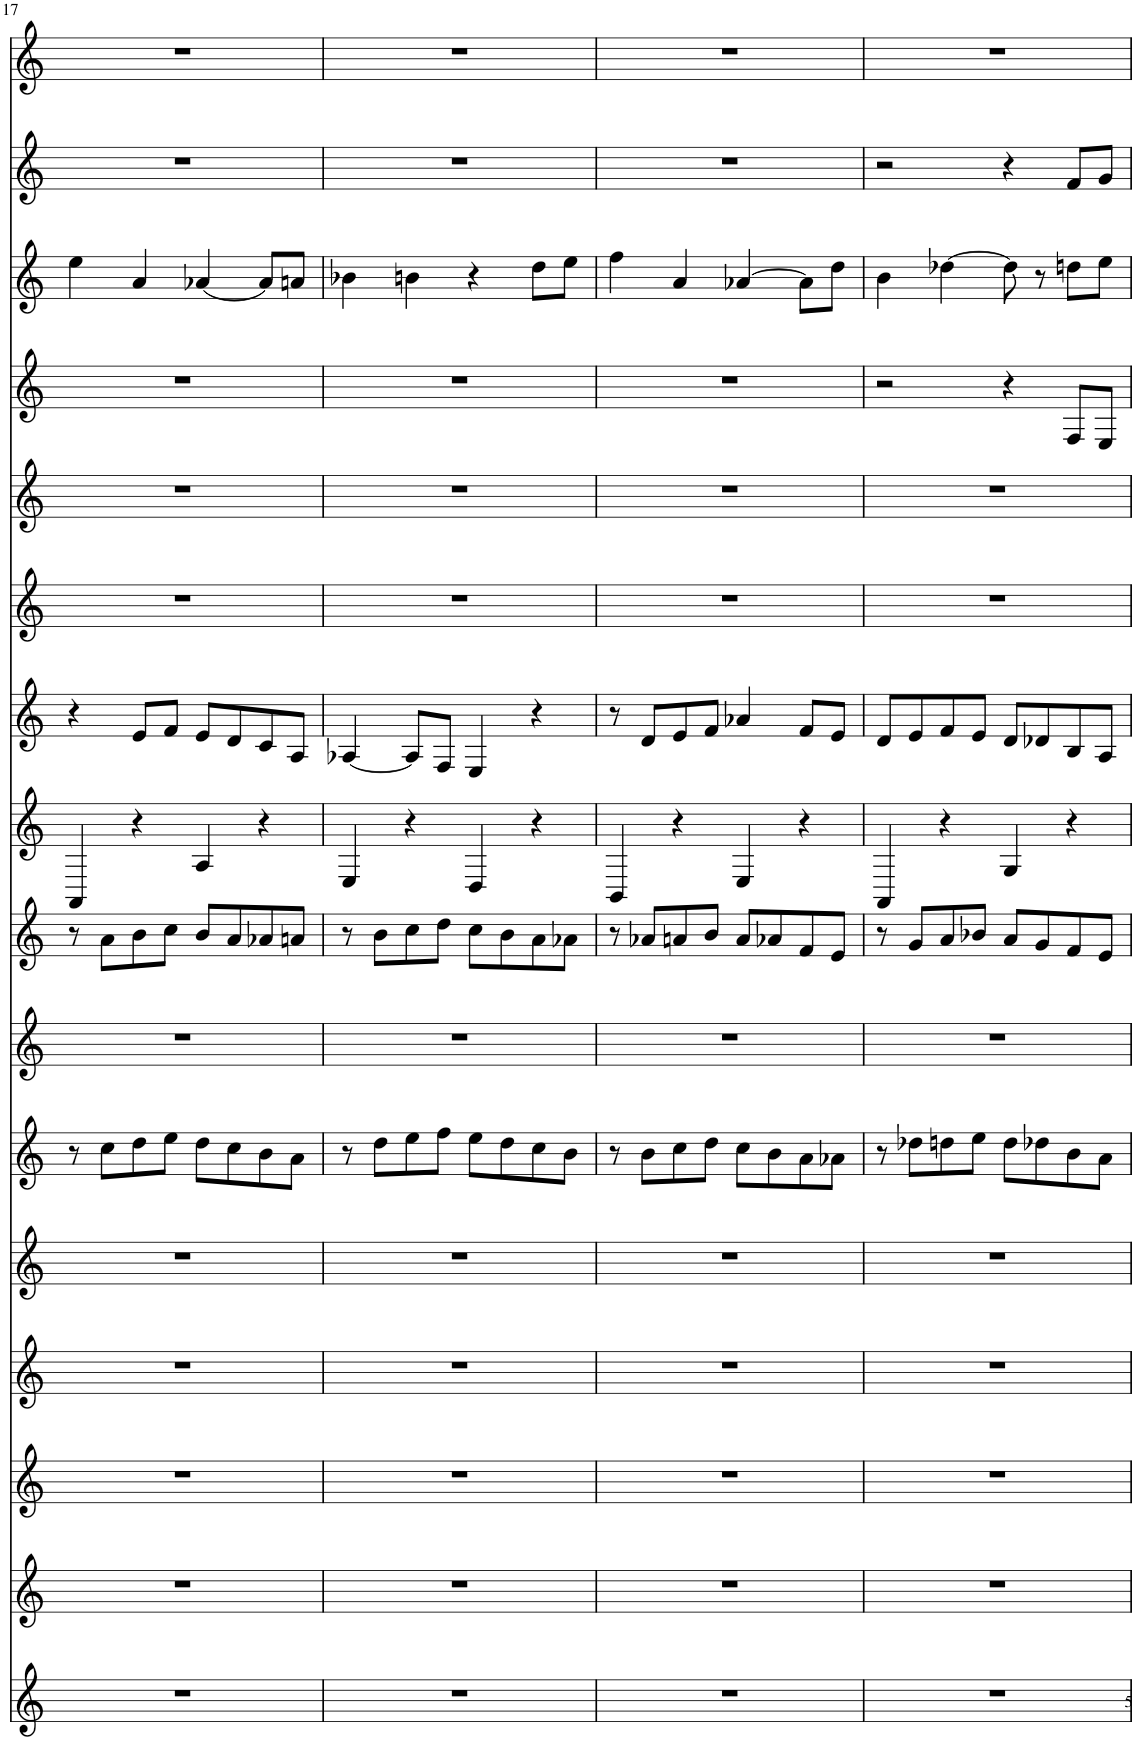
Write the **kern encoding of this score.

**kern	**kern	**kern	**kern	**kern	**kern	**kern	**kern	**kern	**kern	**kern	**kern	**kern	**kern	**kern	**kern
*part16	*part15	*part14	*part13	*part12	*part11	*part10	*part9	*part8	*part7	*part6	*part5	*part4	*part3	*part2	*part1
*staff16	*staff15	*staff14	*staff13	*staff12	*staff11	*staff10	*staff9	*staff8	*staff7	*staff6	*staff5	*staff4	*staff3	*staff2	*staff1
*I"posaune	*I"horn 2	*I"horn 1	*I"fluegel	*I"fagott	*I"clarin	*I"oboe	*I"floete	*I"baesser	*I"chelli	*I"bratschen	*I"geigen	*I"bass	*I"tenor	*I"alt	*I"sopran
*	*	*	*	*	*	*	*	*	*	*	*	*I'B	*I'T	*I'A	*I'S
!!LO:PB:g=z
*clefG2	*clefG2	*clefG2	*clefG2	*clefG2	*clefG2	*clefG2	*clefG2	*clefG2	*clefG2	*clefG2	*clefG2	*clefG2	*clefG2	*clefG2	*clefG2
*	*	*	*Trd7c12	*	*	*	*	*	*	*Trd12c21	*Trd8c14	*	*	*	*
*k[]	*k[]	*k[]	*k[]	*k[]	*k[]	*k[]	*k[]	*k[]	*k[]	*k[]	*k[]	*k[]	*k[]	*k[]	*k[]
*M4/4	*M4/4	*M4/4	*M4/4	*M4/4	*M4/4	*M4/4	*M4/4	*M4/4	*M4/4	*M4/4	*M4/4	*M4/4	*M4/4	*M4/4	*M4/4
=17	=17	=17	=17	=17	=17	=17	=17	=17	=17	=17	=17	=17	=17	=17	=17
1r	1r	1r	1r	1r	8r	1r	8r	4AA/	4r	1r	1r	1r	4ee\	1r	1r
.	.	.	.	.	8cc\L	.	8a\L	.	.	.	.	.	.	.	.
.	.	.	.	.	8dd\	.	8b\	4r	8e/L	.	.	.	4a/	.	.
.	.	.	.	.	8ee\J	.	8cc\J	.	8f/J	.	.	.	.	.	.
.	.	.	.	.	8dd\L	.	8b/L	4A/	8e/L	.	.	.	[4a-X/	.	.
.	.	.	.	.	8cc\	.	8a/	.	8d/	.	.	.	.	.	.
.	.	.	.	.	8b\	.	8a-X/	4r	8c/	.	.	.	8a-/L]	.	.
.	.	.	.	.	8a\J	.	8an/J	.	8A/J	.	.	.	8an/J	.	.
=18	=18	=18	=18	=18	=18	=18	=18	=18	=18	=18	=18	=18	=18	=18	=18
1r	1r	1r	1r	1r	8r	1r	8r	4E/	[4A-X/	1r	1r	1r	4b-X\	1r	1r
.	.	.	.	.	8dd\L	.	8b\L	.	.	.	.	.	.	.	.
.	.	.	.	.	8ee\	.	8cc\	4r	8A-/L]	.	.	.	4bn\	.	.
.	.	.	.	.	8ff\J	.	8dd\J	.	8F/J	.	.	.	.	.	.
.	.	.	.	.	8ee\L	.	8cc\L	4D/	4E/	.	.	.	4r	.	.
.	.	.	.	.	8dd\	.	8b\	.	.	.	.	.	.	.	.
.	.	.	.	.	8cc\	.	8a\	4r	4r	.	.	.	8dd\L	.	.
.	.	.	.	.	8b\J	.	8a-X\J	.	.	.	.	.	8ee\J	.	.
=19	=19	=19	=19	=19	=19	=19	=19	=19	=19	=19	=19	=19	=19	=19	=19
1r	1r	1r	1r	1r	8r	1r	8r	4BB/	8r	1r	1r	1r	4ff\	1r	1r
.	.	.	.	.	8b\L	.	8a-X/L	.	8d/L	.	.	.	.	.	.
.	.	.	.	.	8cc\	.	8an/	4r	8e/	.	.	.	4a/	.	.
.	.	.	.	.	8dd\J	.	8b/J	.	8f/J	.	.	.	.	.	.
.	.	.	.	.	8cc\L	.	8a/L	4E/	4a-X/	.	.	.	[4a-X/	.	.
.	.	.	.	.	8b\	.	8a-X/	.	.	.	.	.	.	.	.
.	.	.	.	.	8a\	.	8f/	4r	8f/L	.	.	.	8a-\L]	.	.
.	.	.	.	.	8a-X\J	.	8e/J	.	8e/J	.	.	.	8dd\J	.	.
=20	=20	=20	=20	=20	=20	=20	=20	=20	=20	=20	=20	=20	=20	=20	=20
1r	1r	1r	1r	1r	8r	1r	8r	4AA/	8d/L	1r	1r	2r	4b\	2r	1r
.	.	.	.	.	8dd-X\L	.	8g/L	.	8e/	.	.	.	.	.	.
.	.	.	.	.	8ddn\	.	8a/	4r	8f/	.	.	.	[4dd-X\	.	.
.	.	.	.	.	8ee\J	.	8b-X/J	.	8e/J	.	.	.	.	.	.
.	.	.	.	.	8dd\L	.	8a/L	4G/	8d/L	.	.	4r	8dd-\]	4r	.
.	.	.	.	.	8dd-X\	.	8g/	.	8d-X/	.	.	.	8r	.	.
.	.	.	.	.	8b\	.	8f/	4r	8B/	.	.	8F/L	8ddn\L	8f/L	.
.	.	.	.	.	8a\J	.	8e/J	.	8A/J	.	.	8E/J	8ee\J	8g/J	.
=	=	=	=	=	=	=	=	=	=	=	=	=	=	=	=
*-	*-	*-	*-	*-	*-	*-	*-	*-	*-	*-	*-	*-	*-	*-	*-
